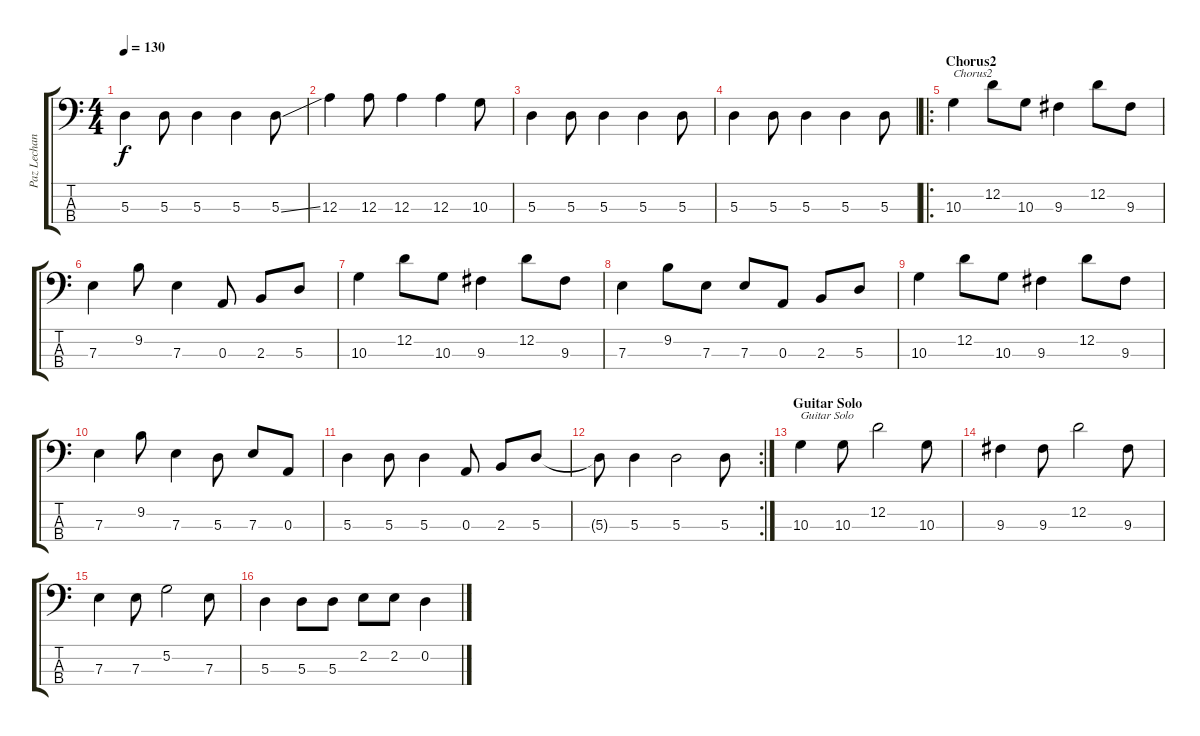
\track ("Paz Lechantin" "Paz Lechan") {instrument electricbassfinger}
\staff {score tabs}
\tuning (G2 D2 A1 E1) {hide}
\ts (4 4)
\tempo 130
\clef f4
\ks c
5.3.4{dy f} 5.3.8 5.3.4 5.3.4 5.3{ss}.8 |
12.3.4 12.3.8 12.3.4 12.3.4 10.3.8 |
5.3.4 5.3.8 5.3.4 5.3.4 5.3.8 |
5.3.4 5.3.8 5.3.4 5.3.4 5.3.8 |
\ro
\section ("" "Chorus2")
10.3.4{txt "Chorus2"} 12.2.8 10.3.8 9.3.4 12.2.8 9.3.8 |
7.3.4 9.2.8 7.3.4 0.3.8 2.3.8 5.3.8 |
10.3.4 12.2.8 10.3.8 9.3.4 12.2.8 9.3.8 |
7.3.4 9.2.8 7.3.8 7.3.8 0.3.8 2.3.8 5.3.8 |
10.3.4 12.2.8 10.3.8 9.3.4 12.2.8 9.3.8 |
7.3.4 9.2.8 7.3.4 5.3.8 7.3.8 0.3.8 |
5.3.4 5.3.8 5.3.4 0.3.8 2.3.8 5.3.8 |
\rc 2
5.3{t}.8 5.3.4 5.3.2 5.3.8 |
\section ("" "Guitar Solo")
10.3.4{txt "Guitar Solo"} 10.3.8 12.2.2 10.3.8 |
9.3.4 9.3.8 12.2.2 9.3.8 |
7.3.4 7.3.8 5.2.2 7.3.8 |
5.3.4 5.3.8 5.3.8 2.2.8 2.2.8 0.2.4
